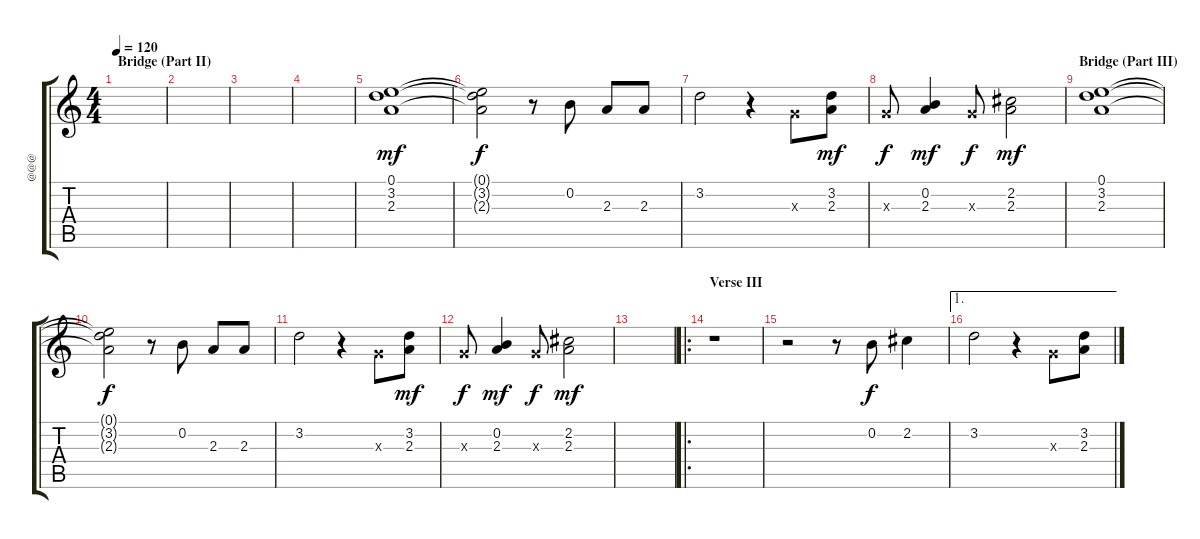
\track ("@@@" "@@@") {instrument acousticguitarnylon}
\staff {score tabs}
\tuning (E4 B3 G3 D3 A2 E2) {hide}
\ts (4 4)
\section ("" "Bridge (Part II)")
\tempo 120
\clef g2
\ks c
|
|
|
|
(0.1 3.2 2.3).1{dy mf} |
(0.1{t} 3.2{t} 2.3{t}).2{dy f} r.8 0.2.8 2.3.8 2.3.8 |
3.2.2 r.4 0.3{x}.8 (3.2 2.3).8{dy mf} |
0.3{x}.8{dy f} (0.2 2.3).4{dy mf} 0.3{x}.8{dy f} (2.2 2.3).2{dy mf} |
\section ("" "Bridge (Part III)")
(0.1 3.2 2.3).1 |
(0.1{t} 3.2{t} 2.3{t}).2{dy f} r.8 0.2.8 2.3.8 2.3.8 |
3.2.2 r.4 0.3{x}.8 (3.2 2.3).8{dy mf} |
0.3{x}.8{dy f} (0.2 2.3).4{dy mf} 0.3{x}.8{dy f} (2.2 2.3).2{dy mf} |
|
\ro
\section ("" "Verse III")
r.1 |
r.2 r.8 0.2.8{dy f} 2.2.4 |
\ae 1
3.2.2 r.4 0.3{x}.8 (3.2 2.3).8
